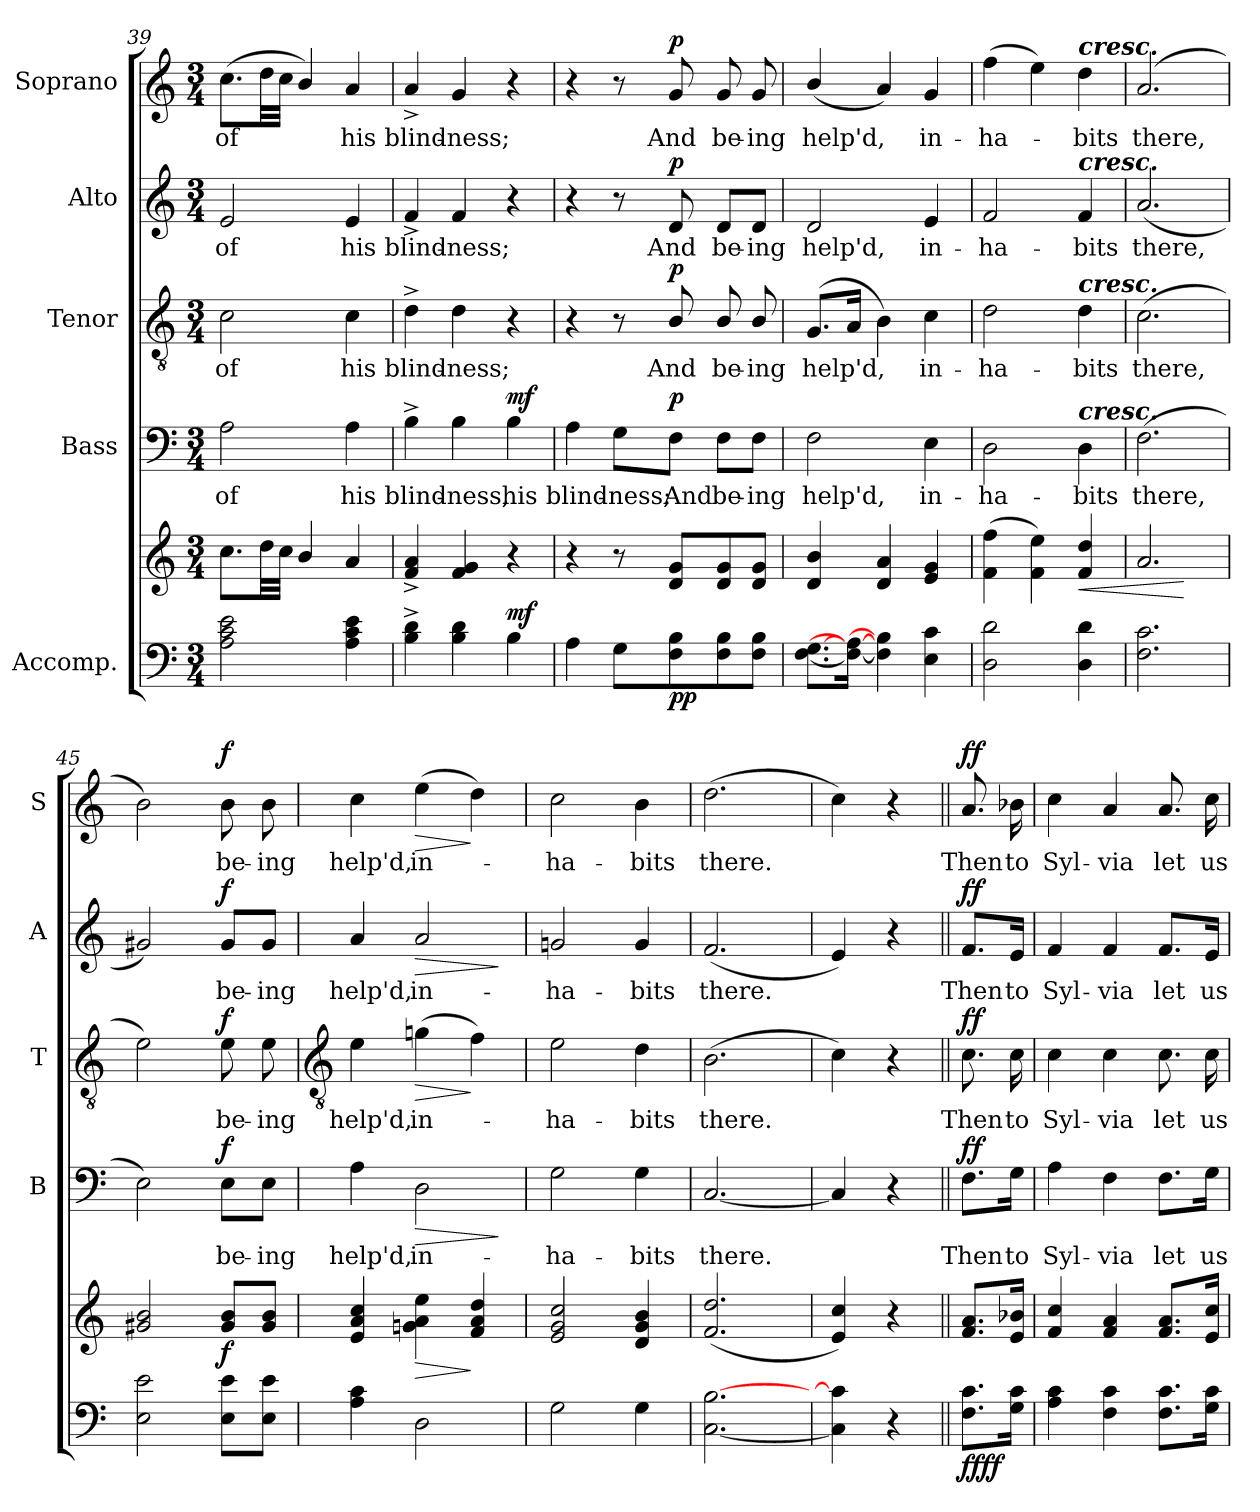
**kern	**kern	**dynam	**kern	**text	**dynam	**kern	**text	**dynam	**kern	**text	**dynam	**kern	**text	**dynam
*part5	*part5	*part5	*part4	*part4	*part4	*part3	*part3	*part3	*part2	*part2	*part2	*part1	*part1	*part1
*staff6	*staff5	*staff5/6	*staff4	*staff4	*staff4	*staff3	*staff3	*staff3	*staff2	*staff2	*staff2	*staff1	*staff1	*staff1
*I"Accomp.	*	*	*I"Bass	*	*	*I"Tenor	*	*	*I"Alto	*	*	*I"Soprano	*	*
*	*	*	*I'B	*	*	*I'T	*	*	*I'A	*	*	*I'S	*	*
!!LO:LB:g=z
*clefF4	*clefG2	*	*clefF4	*	*	*clefGv2	*	*	*clefG2	*	*	*clefG2	*	*
*k[]	*k[]	*	*k[]	*	*	*k[]	*	*	*k[]	*	*	*k[]	*	*
*C:	*C:	*	*C:	*	*	*C:	*	*	*C:	*	*	*C:	*	*
*M3/4	*M3/4	*	*M3/4	*	*	*M3/4	*	*	*M3/4	*	*	*M3/4	*	*
=39	=39	=39	=39	=39	=39	=39	=39	=39	=39	=39	=39	=39	=39	=39
!	!	!	!	!LO:LY:b	!	!	!LO:LY:b	!	!	!LO:LY:b	!	!	!LO:LY:b	!
2A 2c 2e	8.ccL	.	2A	of	.	2c	of	.	2e	of	.	(>8.ccL	of	.
.	32ddLL	.	.	.	.	.	.	.	.	.	.	32ddLL	.	.
.	32ccJJJ	.	.	.	.	.	.	.	.	.	.	32ccJJJ	.	.
.	4b/	.	.	.	.	.	.	.	.	.	.	4b/)	.	.
!	!	!	!	!LO:LY:b	!	!	!LO:LY:b	!	!	!LO:LY:b	!	!	!LO:LY:b	!
4A 4c 4e	4a	.	4A	his	.	4c	his	.	4e	his	.	4a	his	.
=40	=40	=40	=40	=40	=40	=40	=40	=40	=40	=40	=40	=40	=40	=40
!	!	!	!	!LO:LY:b	!	!	!LO:LY:b	!	!	!LO:LY:b	!	!	!LO:LY:b	!
4B^ 4d^	4f^ 4a^	.	4B^	blind-	.	4d^	blind-	.	4f^	blind-	.	4a^	blind-	.
!	!	!	!	!LO:LY:b	!	!	!LO:LY:b	!	!	!LO:LY:b	!	!	!LO:LY:b	!
4B 4d	4f 4g	.	4B	-ness,	.	4d	-ness;	.	4f	-ness;	.	4g	-ness;	.
!	!	!LO:DY:a=2	!	!LO:LY:b	!LO:DY:b	!	!	!	!	!	!	!	!	!
4B	4r	mf	4B	his	mf	4r	.	.	4r	.	.	4r	.	.
=41	=41	=41	=41	=41	=41	=41	=41	=41	=41	=41	=41	=41	=41	=41
!	!	!	!	!LO:LY:b	!	!	!	!	!	!	!	!	!	!
4A	4r	.	4A	blind-	.	4r	.	.	4r	.	.	4r	.	.
!	!	!	!	!LO:LY:b	!	!	!	!	!	!	!	!	!	!
8GL	8r	.	8G\L	-ness;	.	8r	.	.	8r	.	.	8r	.	.
!	!	!LO:DY:b=2	!	!LO:LY:b	!	!	!LO:LY:b	!	!	!LO:LY:b	!	!	!LO:LY:b	!
!	!	!LO:DY:n=1:b	!	!	!LO:DY:b	!	!	!LO:DY:b	!	!	!LO:DY:b	!	!	!LO:DY:b
8F 8B	8d 8gL	p p	8F\J	And	p	8B/	And	p	8d	And	p	8g	And	p
!	!	!	!	!LO:LY:b	!	!	!LO:LY:b	!	!	!LO:LY:b	!	!	!LO:LY:b	!
8F 8B	8d 8g	.	8F\L	be-	.	8B/	be-	.	8d/L	be-	.	8g	be-	.
!	!	!	!	!LO:LY:b	!	!	!LO:LY:b	!	!	!LO:LY:b	!	!	!LO:LY:b	!
8F 8BJ	8d 8gJ	.	8F\J	-ing	.	8B/	-ing	.	8d/J	-ing	.	8g	-ing	.
=42	=42	=42	=42	=42	=42	=42	=42	=42	=42	=42	=42	=42	=42	=42
!	!	!	!	!LO:LY:b	!	!	!LO:LY:b	!	!	!LO:LY:b	!	!	!LO:LY:b	!
[8.F [8.GL	4d/ 4b/	.	2F	help'd,	.	(<8.GL	help'd,	.	2d	help'd,	.	(<4b/	help'd,	.
16F_ 16A_J	.	.	.	.	.	16AJ	.	.	.	.	.	.	.	.
4F] 4B]	4d 4a	.	.	.	.	4B)	.	.	.	.	.	4a)	.	.
!	!	!	!	!LO:LY:b	!	!	!LO:LY:b	!	!	!LO:LY:b	!	!	!LO:LY:b	!
4E 4c	4e 4g	.	4E	in-	.	4c	in-	.	4e	in-	.	4g	in-	.
=43	=43	=43	=43	=43	=43	=43	=43	=43	=43	=43	=43	=43	=43	=43
!	!	!	!	!LO:LY:b	!	!	!LO:LY:b	!	!	!LO:LY:b	!	!	!LO:LY:b	!
2D 2d	(>4f 4ff	.	2D	-ha-	.	2d	-ha-	.	2f	-ha-	.	(>4ff	-ha-	.
.	4f 4ee)	.	.	.	.	.	.	.	.	.	.	4ee)	.	.
!	!	!	!	!	!	!	!	!	!	!	!	!LO:TX:a:Bi:t=cresc.	!	!
!	!	!	!	!	!	!	!	!	!LO:TX:a:Bi:t=cresc.	!	!	!	!	!
!	!	!	!	!	!	!LO:TX:a:Bi:t=cresc.	!	!	!	!	!	!	!	!
!	!	!	!LO:TX:a:Bi:t=cresc.	!	!	!	!	!	!	!	!	!	!	!
!	!	!LO:HP:b	!	!LO:LY:b	!	!	!LO:LY:b	!	!	!LO:LY:b	!	!	!LO:LY:b	!
4D 4d	4f 4dd	<	4D	-bits	.	4d	-bits	.	4f	-bits	.	4dd	bits	.
=44	=44	=44	=44	=44	=44	=44	=44	=44	=44	=44	=44	=44	=44	=44
!	!	!	!	!LO:LY:b	!	!	!LO:LY:b	!	!	!LO:LY:b	!	!	!LO:LY:b	!
2.F 2.c	2.a	.	(>2.F	there,	.	(>2.c	there,	.	(<2.a	there,	.	(<2.a	there,	.
.	.	[	.	.	.	.	.	.	.	.	.	.	.	.
=45	=45	=45	=45	=45	=45	=45	=45	=45	=45	=45	=45	=45	=45	=45
2E 2e	2g#X 2b	.	2E)	.	.	2e)	.	.	2g#X)	.	.	2b)	.	.
!	!	!LO:DY:b	!	!LO:LY:b	!LO:DY:b	!	!LO:LY:b	!LO:DY:b	!	!LO:LY:b	!LO:DY:b	!	!LO:LY:b	!LO:DY:b
8E 8eL	8g# 8bL	f	8E\L	be-	f	8e	be-	f	8g#/L	be-	f	8b	be-	f
!	!	!	!	!LO:LY:b	!	!	!LO:LY:b	!	!	!LO:LY:b	!	!	!LO:LY:b	!
8E 8eJ	8g# 8bJ	.	8E\J	-ing	.	8e	-ing	.	8g#/J	-ing	.	8b	-ing	.
!!LO:LB:g=z
=46	=46	=46	=46	=46	=46	=46	=46	=46	=46	=46	=46	=46	=46	=46
*	*	*	*	*	*	*clefGv2	*	*	*	*	*	*	*	*
!	!	!	!	!LO:LY:b	!	!	!LO:LY:b	!	!	!LO:LY:b	!	!	!LO:LY:b	!
4A 4c	4e 4a 4cc	.	4A	help'd,	.	4e	help'd,	.	4a	help'd,	.	4cc	help'd,	.
!	!	!LO:HP:b	!	!LO:LY:b	!LO:HP:b	!	!LO:LY:b	!LO:HP:b	!	!LO:LY:b	!LO:HP:b	!	!LO:LY:b	!LO:HP:b
2D	4gn 4a 4ee	>	2D	in-	>	(>4gn	in-	>	2a	in-	>	(>4ee	in-	>
.	4f 4a 4dd	]	.	.	.	4f)	.	]	.	.	.	4dd)	.	]
.	.	.	.	.	]	.	.	.	.	.	]	.	.	.
=47	=47	=47	=47	=47	=47	=47	=47	=47	=47	=47	=47	=47	=47	=47
!	!	!	!	!LO:LY:b	!	!	!LO:LY:b	!	!	!LO:LY:b	!	!	!LO:LY:b	!
2G	2e 2g 2cc	.	2G	-ha-	.	2e	ha-	.	2gn	-ha-	.	2cc	ha-	.
!	!	!	!	!LO:LY:b	!	!	!LO:LY:b	!	!	!LO:LY:b	!	!	!LO:LY:b	!
4G	4d 4g 4b	.	4G	-bits	.	4d	-bits	.	4g	-bits	.	4b	-bits	.
=48	=48	=48	=48	=48	=48	=48	=48	=48	=48	=48	=48	=48	=48	=48
!	!	!	!	!LO:LY:b	!	!	!LO:LY:b	!	!	!LO:LY:b	!	!	!LO:LY:b	!
[2.C [2.B	(<2.f 2.dd	.	[2.C	there.	.	(>2.B	there.	.	(<2.f	there.	.	(>2.dd	there.	.
=49	=49	=49	=49	=49	=49	=49	=49	=49	=49	=49	=49	=49	=49	=49
4C] 4c]	4e 4cc)	.	4C]	.	.	4c)	.	.	4e)	.	.	4cc)	.	.
4r	4r	.	4r	.	.	4r	.	.	4r	.	.	4r	.	.
=50||	=50||	=50||	=50||	=50||	=50||	=50||	=50||	=50||	=50||	=50||	=50||	=50||	=50||	=50||
!	!	!LO:DY:b=2	!	!LO:LY:b	!	!	!LO:LY:b	!	!	!LO:LY:b	!	!	!LO:LY:b	!
!	!	!LO:DY:n=1:b	!	!	!LO:DY:b	!	!	!LO:DY:b	!	!	!LO:DY:b	!	!	!LO:DY:b
8.F 8.cL	8.f 8.aL	ff ff	8.F\L	Then	ff	8.c	Then	ff	8.f/L	Then	ff	8.a	Then	ff
!	!	!	!	!LO:LY:b	!	!	!LO:LY:b	!	!	!LO:LY:b	!	!	!LO:LY:b	!
16G 16cJ	16e 16b-XJ	.	16G\Jk	to	.	16c	to	.	16e/Jk	to	.	16b-X	to	.
=51	=51	=51	=51	=51	=51	=51	=51	=51	=51	=51	=51	=51	=51	=51
!	!	!	!	!LO:LY:b	!	!	!LO:LY:b	!	!	!LO:LY:b	!	!	!LO:LY:b	!
4A 4c	4f 4cc	.	4A	Syl-	.	4c	Syl-	.	4f	Syl-	.	4cc	Syl-	.
!	!	!	!	!LO:LY:b	!	!	!LO:LY:b	!	!	!LO:LY:b	!	!	!LO:LY:b	!
4F 4c	4f 4a	.	4F	-via	.	4c	-via	.	4f	-via	.	4a	-via	.
!	!	!	!	!LO:LY:b	!	!	!LO:LY:b	!	!	!LO:LY:b	!	!	!LO:LY:b	!
8.F 8.cL	8.f 8.aL	.	8.F\L	let	.	8.c	let	.	8.f/L	let	.	8.a	let	.
!	!	!	!	!LO:LY:b	!	!	!LO:LY:b	!	!	!LO:LY:b	!	!	!LO:LY:b	!
16G 16cJ	16e 16ccJ	.	16G\Jk	us	.	16c	us	.	16e/Jk	us	.	16cc	us	.
=	=	=	=	=	=	=	=	=	=	=	=	=	=	=
*-	*-	*-	*-	*-	*-	*-	*-	*-	*-	*-	*-	*-	*-	*-
